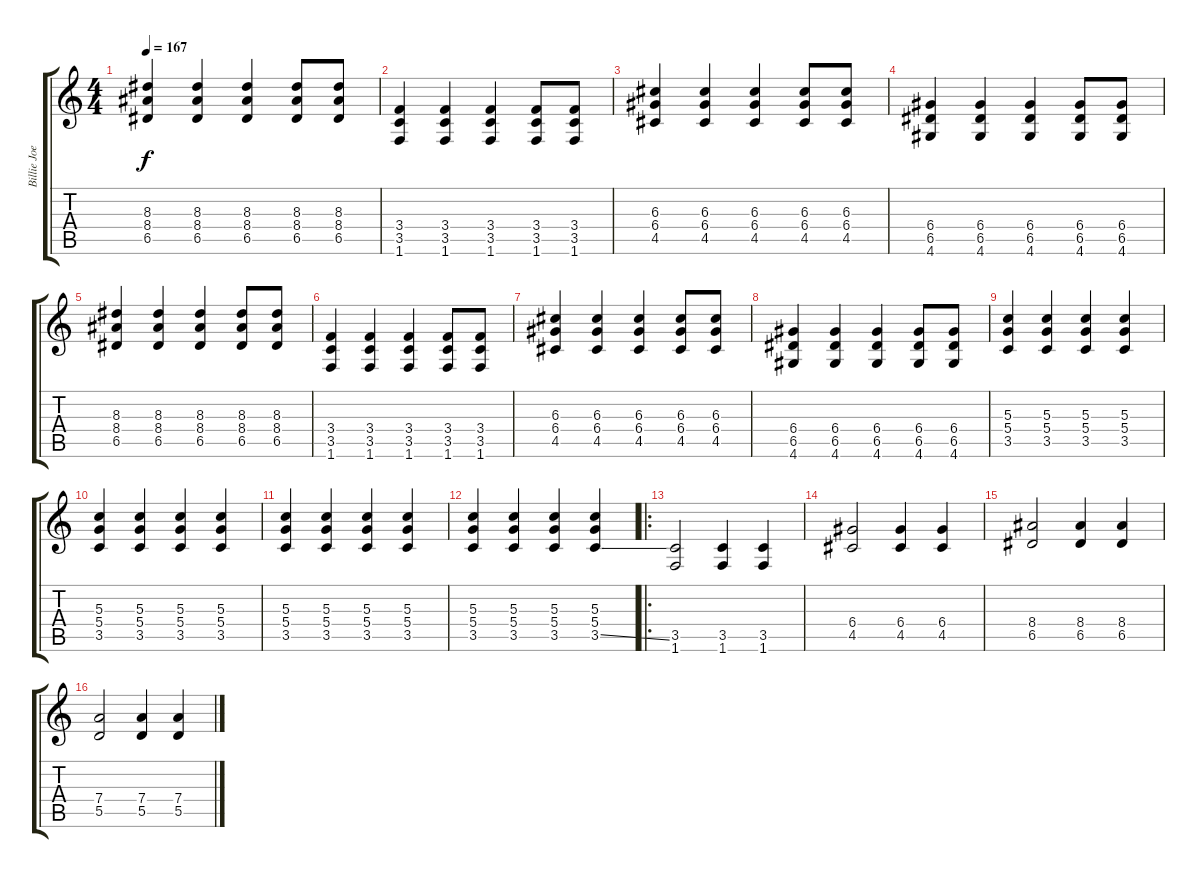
\track ("Billie Joe Armstrong (Guitar 2)" "Billie Joe") {instrument acousticguitarsteel}
\staff {score tabs}
\tuning (E4 B3 G3 D3 A2 E2) {hide}
\ts (4 4)
\tempo 167
\clef g2
\ks c
(8.3 8.4 6.5).4{dy f} (8.3 8.4 6.5).4 (8.3 8.4 6.5).4 (8.3 8.4 6.5).8 (8.3 8.4 6.5).8 |
(3.4 3.5 1.6).4 (3.4 3.5 1.6).4 (3.4 3.5 1.6).4 (3.4 3.5 1.6).8 (3.4 3.5 1.6).8 |
(6.3 6.4 4.5).4 (6.3 6.4 4.5).4 (6.3 6.4 4.5).4 (6.3 6.4 4.5).8 (6.3 6.4 4.5).8 |
(6.4 6.5 4.6).4 (6.4 6.5 4.6).4 (6.4 6.5 4.6).4 (6.4 6.5 4.6).8 (6.4 6.5 4.6).8 |
(8.3 8.4 6.5).4 (8.3 8.4 6.5).4 (8.3 8.4 6.5).4 (8.3 8.4 6.5).8 (8.3 8.4 6.5).8 |
(3.4 3.5 1.6).4 (3.4 3.5 1.6).4 (3.4 3.5 1.6).4 (3.4 3.5 1.6).8 (3.4 3.5 1.6).8 |
(6.3 6.4 4.5).4 (6.3 6.4 4.5).4 (6.3 6.4 4.5).4 (6.3 6.4 4.5).8 (6.3 6.4 4.5).8 |
(6.4 6.5 4.6).4 (6.4 6.5 4.6).4 (6.4 6.5 4.6).4 (6.4 6.5 4.6).8 (6.4 6.5 4.6).8 |
(5.3 5.4 3.5).4 (5.3 5.4 3.5).4 (5.3 5.4 3.5).4 (5.3 5.4 3.5).4 |
(5.3 5.4 3.5).4 (5.3 5.4 3.5).4 (5.3 5.4 3.5).4 (5.3 5.4 3.5).4 |
(5.3 5.4 3.5).4 (5.3 5.4 3.5).4 (5.3 5.4 3.5).4 (5.3 5.4 3.5).4 |
(5.3 5.4 3.5).4 (5.3 5.4 3.5).4 (5.3 5.4 3.5).4 (5.3 5.4 3.5{ss}).4 |
\ro
(3.5 1.6).2{volume 13 instrument overdrivenguitar} (3.5 1.6).4 (3.5 1.6).4 |
(6.4 4.5).2 (6.4 4.5).4 (6.4 4.5).4 |
(8.4 6.5).2 (8.4 6.5).4 (8.4 6.5).4 |
(7.4 5.5).2 (7.4 5.5).4 (7.4 5.5).4
